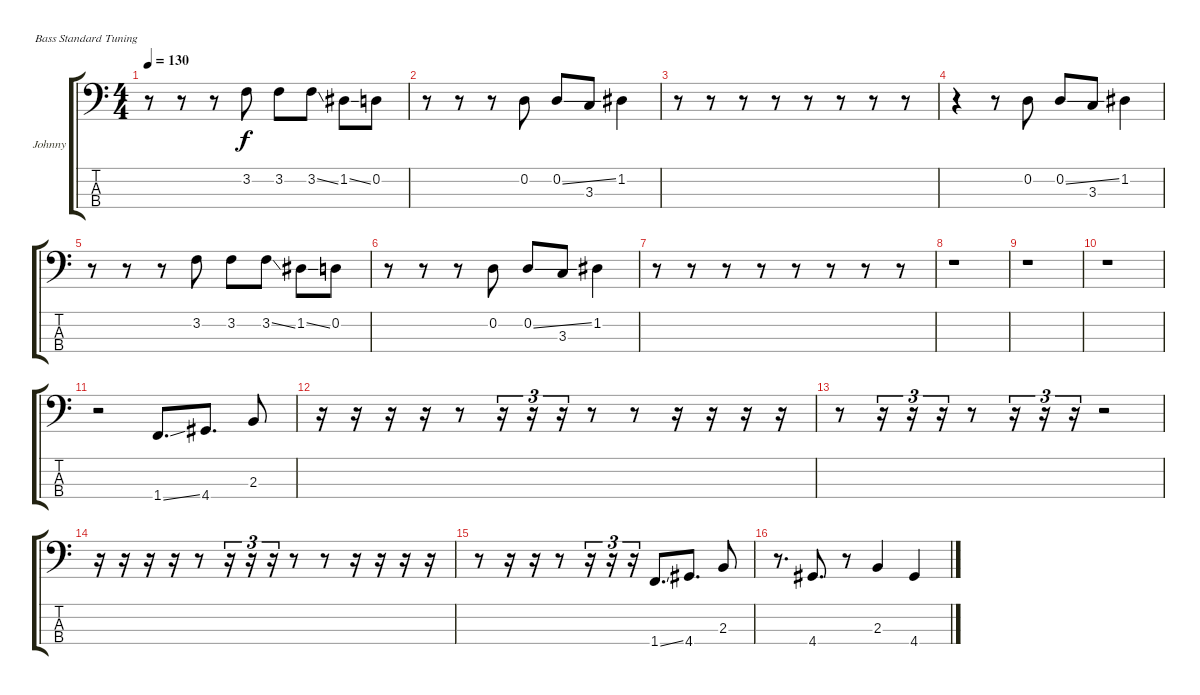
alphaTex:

\defaultSystemsLayout 4
\bracketExtendMode groupsimilarinstruments
\firstSystemTrackNameOrientation horizontal
\otherSystemsTrackNameOrientation horizontal
\track ("Johnny  Christ" "Johnny") {instrument electricbassfinger}
\staff {score tabs}
\tuning (G2 D2 A1 E1)
\ts (4 4)
\tempo 130
\clef f4
\ks c
r.8{dy f} r.8 r.8 3.2.8 3.2.8 3.2{ss}.8 1.2{ss}.8 0.2.8 |
r.8 r.8 r.8 0.2.8 0.2{ss}.8 3.3.8 1.2.4 |
r.8 r.8 r.8 r.8 r.8 r.8 r.8 r.8 |
r.4 r.8 0.2.8 0.2{ss}.8 3.3.8 1.2.4 |
r.8 r.8 r.8 3.2.8 3.2.8 3.2{ss}.8 1.2{ss}.8 0.2.8 |
r.8 r.8 r.8 0.2.8 0.2{ss}.8 3.3.8 1.2.4 |
r.8 r.8 r.8 r.8 r.8 r.8 r.8 r.8 |
r.1 |
r.1 |
r.1 |
r.2 1.4{ss}.8{d} 4.4.8{d} 2.3.8 |
r.16 r.16 r.16 r.16 r.8 r.16{tu (3 2)} r.16{tu (3 2)} r.16{tu (3 2)} r.8 r.8 r.16 r.16 r.16 r.16 |
r.8 r.16{tu (3 2)} r.16{tu (3 2)} r.16{tu (3 2)} r.8 r.16{tu (3 2)} r.16{tu (3 2)} r.16{tu (3 2)} r.2 |
r.16 r.16 r.16 r.16 r.8 r.16{tu (3 2)} r.16{tu (3 2)} r.16{tu (3 2)} r.8 r.8 r.16 r.16 r.16 r.16 |
r.8 r.16 r.16 r.8 r.16{tu (3 2)} r.16{tu (3 2)} r.16{tu (3 2)} 1.4{ss}.8{d} 4.4.8{d} 2.3.8 |
r.8{d} 4.4.8{d} r.8 2.3.4 4.4.4
